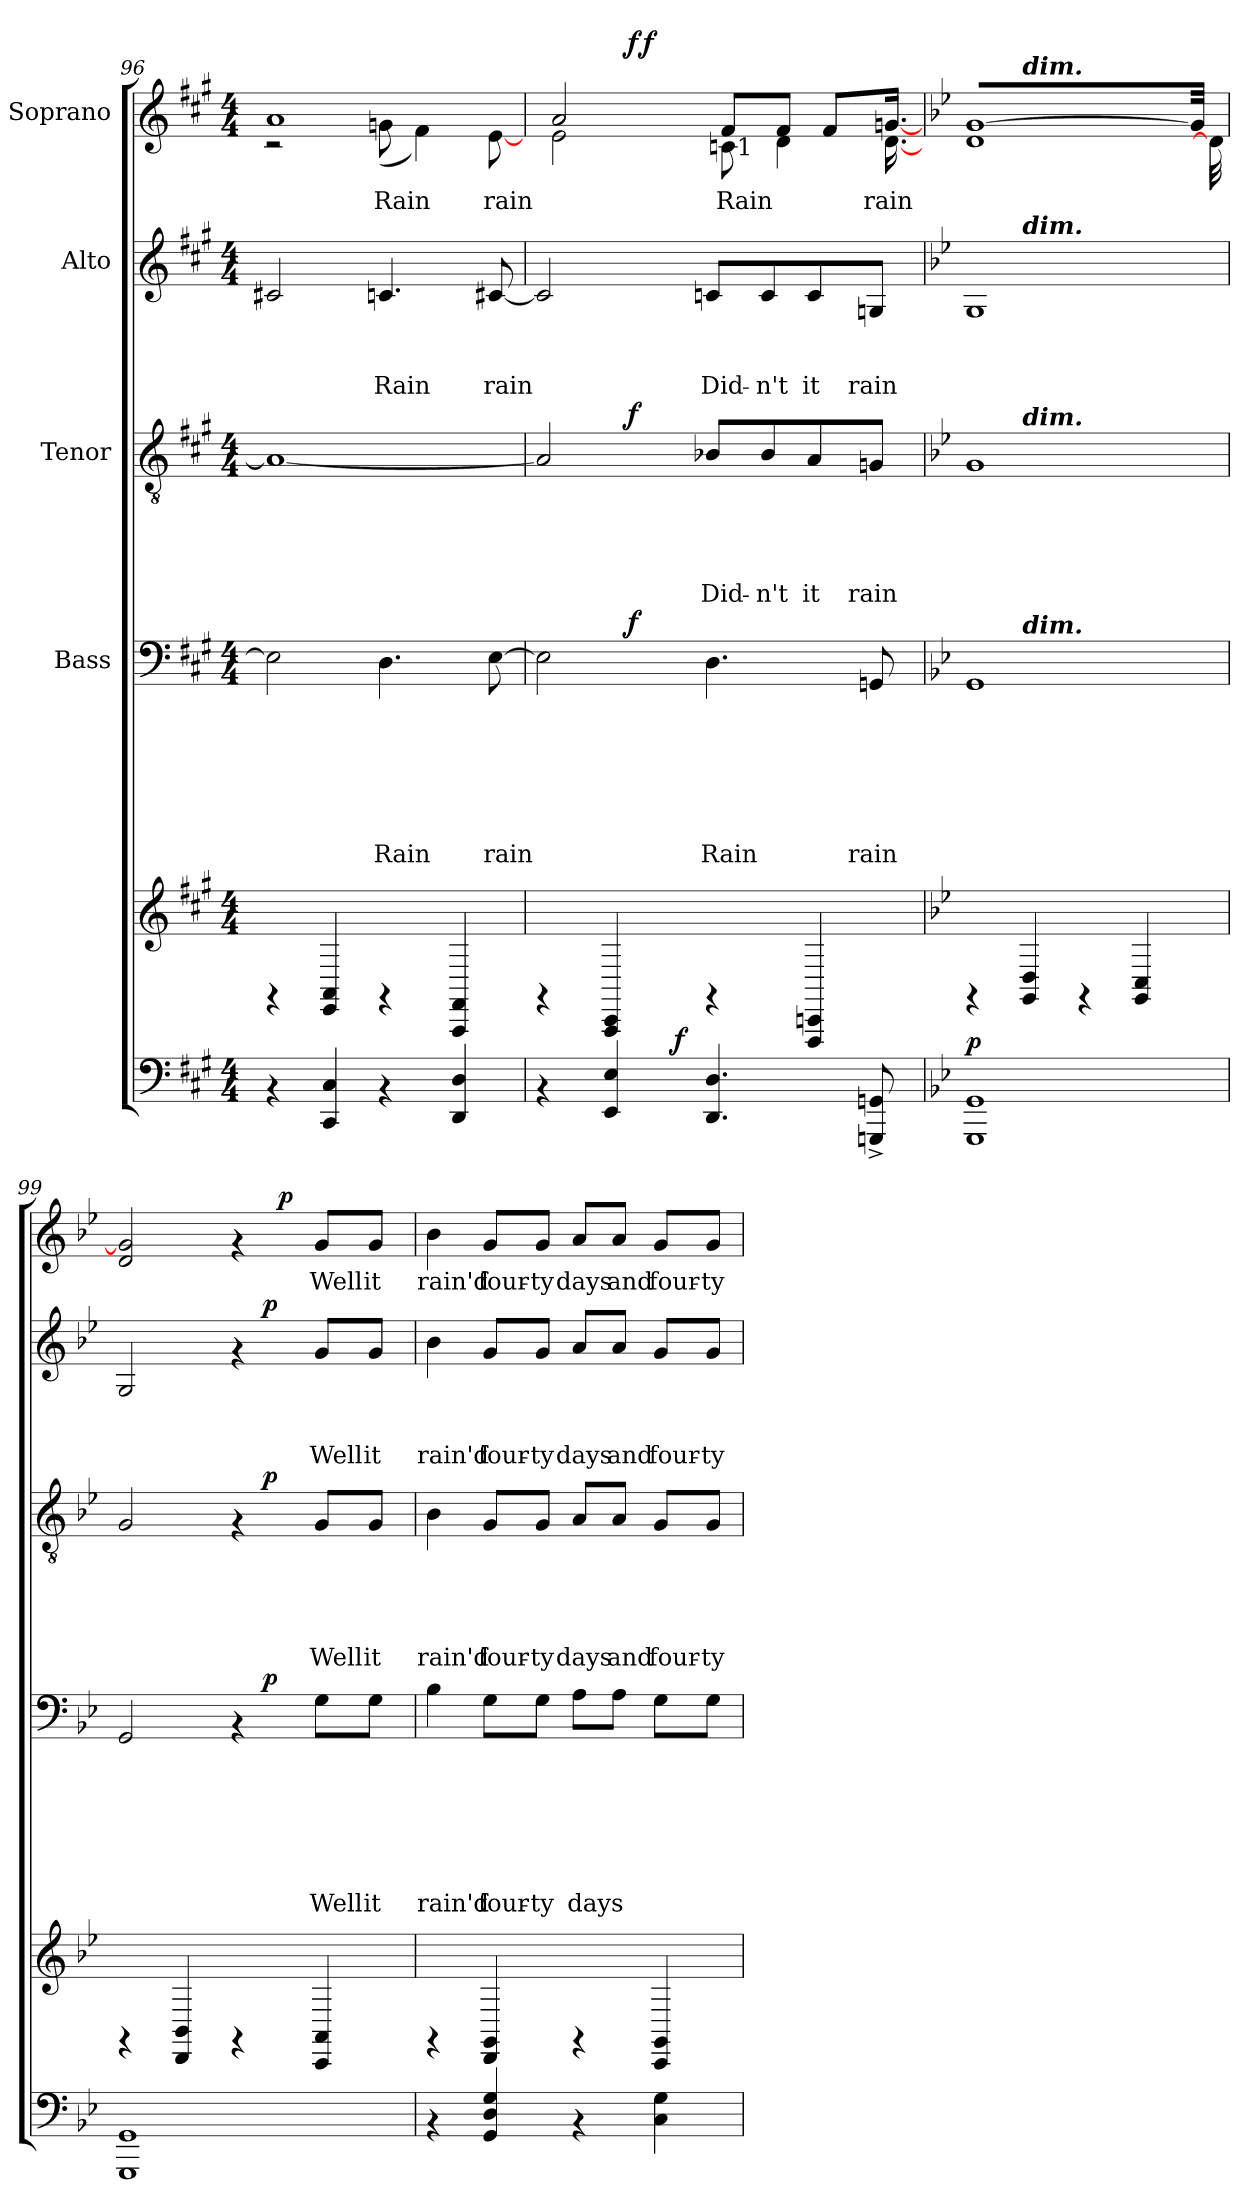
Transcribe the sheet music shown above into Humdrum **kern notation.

**kern	**kern	**dynam	**kern	**text	**text	**text	**text	**text	**text	**text	**dynam	**kern	**text	**text	**text	**text	**text	**dynam	**kern	**text	**text	**text	**dynam	**kern	**text	**dynam
*part5	*part5	*part5	*part4	*part4	*part4	*part4	*part4	*part4	*part4	*part4	*part4	*part3	*part3	*part3	*part3	*part3	*part3	*part3	*part2	*part2	*part2	*part2	*part2	*part1	*part1	*part1
*staff6	*staff5	*staff5/6	*staff4	*staff4	*staff4	*staff4	*staff4	*staff4	*staff4	*staff4	*staff4	*staff3	*staff3	*staff3	*staff3	*staff3	*staff3	*staff3	*staff2	*staff2	*staff2	*staff2	*staff2	*staff1	*staff1	*staff1
*	*	*	*I"Bass	*	*	*	*	*	*	*	*	*I"Tenor	*	*	*	*	*	*	*I"Alto	*	*	*	*	*I"Soprano	*	*
*clefF4	*clefG2	*	*clefF4	*	*	*	*	*	*	*	*	*clefGv2	*	*	*	*	*	*	*clefG2	*	*	*	*	*clefG2	*	*
*k[f#c#g#]	*k[f#c#g#]	*	*k[f#c#g#]	*	*	*	*	*	*	*	*	*k[f#c#g#]	*	*	*	*	*	*	*k[f#c#g#]	*	*	*	*	*k[f#c#g#]	*	*
*A:	*A:	*	*A:	*	*	*	*	*	*	*	*	*A:	*	*	*	*	*	*	*A:	*	*	*	*	*A:	*	*
*M4/4	*M4/4	*	*M4/4	*	*	*	*	*	*	*	*	*M4/4	*	*	*	*	*	*	*M4/4	*	*	*	*	*M4/4	*	*
=96	=96	=96	=96	=96	=96	=96	=96	=96	=96	=96	=96	=96	=96	=96	=96	=96	=96	=96	=96	=96	=96	=96	=96	=96	=96	=96
*	*	*	*	*	*	*	*	*	*	*	*	*	*	*	*	*	*	*	*	*	*	*	*	*^	*	*
4rAA	4rFF	.	2E\]	.	.	.	.	.	.	.	.	1A_	.	.	.	.	.	.	2c#X/	.	.	.	.	1a	2rc	.	.
4CC#/ 4C#/	4EE/ 4AA/	.	.	.	.	.	.	.	.	.	.	.	.	.	.	.	.	.	.	.	.	.	.	.	.	.	.
!	!	!	!	!	!	!	!	!	!	!LO:LY:b	!	!	!	!	!	!	!	!	!	!	!	!LO:LY:b	!	!	!	!LO:LY:b	!
4rAA	4rFF	.	4.D\	.	.	.	.	.	.	Rain	.	.	.	.	.	.	.	.	4.cn/	.	.	Rain	.	.	(<8gn\	Rain	.
.	.	.	.	.	.	.	.	.	.	.	.	.	.	.	.	.	.	.	.	.	.	.	.	.	4f#\)	.	.
4DD/ 4D/	4AAA/ 4FF#/	.	.	.	.	.	.	.	.	.	.	.	.	.	.	.	.	.	.	.	.	.	.	.	.	.	.
!	!	!	!	!	!	!	!	!	!	!LO:LY:b	!	!	!	!	!	!	!	!	!	!	!	!LO:LY:b	!	!	!	!LO:LY:b	!
.	.	.	[<8E\	.	.	.	.	.	.	rain	.	.	.	.	.	.	.	.	[>8c#X/	.	.	rain	.	.	[>8e\	rain	.
=97	=97	=97	=97	=97	=97	=97	=97	=97	=97	=97	=97	=97	=97	=97	=97	=97	=97	=97	=97	=97	=97	=97	=97	=97	=97	=97	=97
*^	*	*	*^	*	*	*	*	*	*	*	*	*^	*	*	*	*	*	*	*	*	*	*	*	*^	*^	*	*
4rAA	4ryy	4rFF	.	2E\]	4ryy	.	.	.	.	.	.	.	.	2A/]	4ryy	.	.	.	.	.	.	2c#/]	.	.	.	.	4ryy	32ryy	32ryy	32ryy	.	.
.	.	.	.	.	.	.	.	.	.	.	.	.	.	.	.	.	.	.	.	.	.	.	.	.	.	.	.	2a/	2e\	2ryy	.	.
4EE/ 4E/	8ryy	4AAA/ 4CC#/	.	.	16ryy	.	.	.	.	.	.	.	.	.	16ryy	.	.	.	.	.	.	.	.	.	.	.	16ryy	.	.	.	.	.
!	!	!	!	!	!	!	!	!	!	!	!	!	!LO:DY:a	!	!	!	!	!	!	!	!LO:DY:a	!	!	!	!	!	!	!	!	!	!	!LO:DY:b
.	.	.	.	.	2ryy	.	.	.	.	.	.	.	f	.	2ryy	.	.	.	.	.	f	.	.	.	.	.	32ryy	.	.	.	.	f
!	!	!	!	!	!	!	!	!	!	!	!	!	!	!	!	!	!	!	!	!	!	!	!	!	!	!	!	!	!	!	!	!LO:DY:a
.	.	.	.	.	.	.	.	.	.	.	.	.	.	.	.	.	.	.	.	.	.	.	.	.	.	.	2ryy	.	.	.	.	f
.	32ryy	.	.	.	.	.	.	.	.	.	.	.	.	.	.	.	.	.	.	.	.	.	.	.	.	.	.	.	.	.	.	.
!	!	!	!LO:DY:a=2	!	!	!	!	!	!	!	!	!	!	!	!	!	!	!	!	!	!	!	!	!	!	!	!	!	!	!	!	!
.	2ryy	.	f	.	.	.	.	.	.	.	.	.	.	.	.	.	.	.	.	.	.	.	.	.	.	.	.	.	.	.	.	.
!	!	!	!	!	!	!	!	!	!	!	!	!LO:LY:b	!	!	!	!	!	!	!	!LO:LY:b	!	!	!	!	!LO:LY:b	!	!	!	!	!	!	!
4.DD/ 4.D/	.	4rFF	.	4.D\	.	.	.	.	.	.	.	Rain	.	8B-X/L	.	.	.	.	.	Did-	.	8cn/L	.	.	Did-	.	.	.	.	.	.	.
!	!	!	!	!	!	!	!	!	!	!	!	!	!	!	!	!	!	!	!	!	!	!	!	!	!	!	!	!	!	!	!LO:LY:b	!
.	.	.	.	.	.	.	.	.	.	.	.	.	.	.	.	.	.	.	.	.	.	.	.	.	.	.	.	8f#/L	32ryy	8cn\	Rain	.
!	!	!	!	!	!	!	!	!	!	!	!	!	!	!	!	!	!	!	!	!	!	!	!	!	!	!	!	!	!LO:TX:b:t=1	!	!	!
.	.	.	.	.	.	.	.	.	.	.	.	.	.	.	.	.	.	.	.	.	.	.	.	.	.	.	.	.	4..ryy	.	.	.
!	!	!	!	!	!	!	!	!	!	!	!	!	!	!	!	!	!	!	!	!LO:LY:b	!	!	!	!	!LO:LY:b	!	!	!	!	!	!	!
.	.	.	.	.	.	.	.	.	.	.	.	.	.	8B-/	.	.	.	.	.	-n't	.	8c/	.	.	-n't	.	.	.	.	.	.	.
.	.	.	.	.	.	.	.	.	.	.	.	.	.	.	.	.	.	.	.	.	.	.	.	.	.	.	.	8f#/J	.	4d\	.	.
!	!	!	!	!	!	!	!	!	!	!	!	!	!	!	!	!	!	!	!	!LO:LY:b	!	!	!	!	!LO:LY:b	!	!	!	!	!	!	!
.	.	4FFF#/ 4CCn/	.	.	.	.	.	.	.	.	.	.	.	8A/	.	.	.	.	.	it	.	8c/	.	.	it	.	.	.	.	.	.	.
.	.	.	.	.	.	.	.	.	.	.	.	.	.	.	.	.	.	.	.	.	.	.	.	.	.	.	.	8f#/L	.	.	.	.
.	.	.	.	.	8.ryy	.	.	.	.	.	.	.	.	.	8.ryy	.	.	.	.	.	.	.	.	.	.	.	.	.	.	.	.	.
.	.	.	.	.	.	.	.	.	.	.	.	.	.	.	.	.	.	.	.	.	.	.	.	.	.	.	8ryy	.	.	.	.	.
!	!	!	!	!	!	!	!	!	!	!	!	!LO:LY:b	!	!	!	!	!	!	!	!LO:LY:b	!	!	!	!	!LO:LY:b	!	!	!	!	!	!	!
8GGGn/^< 8GGn/^<	.	.	.	8GGn/	.	.	.	.	.	.	.	rain	.	8Gn/J	.	.	.	.	.	rain	.	8Gn/J	.	.	rain	.	.	.	.	.	.	.
!	!	!	!	!	!	!	!	!	!	!	!	!	!	!	!	!	!	!	!	!	!	!	!	!	!	!	!	!	!	!	!LO:LY:b	!
.	16.ryy	.	.	.	.	.	.	.	.	.	.	.	.	.	.	.	.	.	.	.	.	.	.	.	.	.	.	[16.gn/J	.	[16.d\	rain	.
.	.	.	.	.	.	.	.	.	.	.	.	.	.	.	.	.	.	.	.	.	.	.	.	.	.	.	32ryy	.	.	.	.	.
*v	*v	*	*	*	*	*	*	*	*	*	*	*	*	*	*	*	*	*	*	*	*	*	*	*	*	*	*v	*v	*v	*v	*	*
!!LO:PB:g=z
=98	=98	=98	=98	=98	=98	=98	=98	=98	=98	=98	=98	=98	=98	=98	=98	=98	=98	=98	=98	=98	=98	=98	=98	=98	=98	=98	=98	=98
*k[b-e-]	*k[b-e-]	*	*k[b-e-]	*	*	*	*	*	*	*	*	*	*k[b-e-]	*	*	*	*	*	*	*	*k[b-e-]	*	*	*	*	*k[b-e-]	*	*
*B-:	*B-:	*	*B-:	*	*	*	*	*	*	*	*	*	*B-:	*	*	*	*	*	*	*	*B-:	*	*	*	*	*B-:	*	*
*^	*	*	*	*	*	*	*	*	*	*	*	*	*	*	*	*	*	*	*	*	*	*	*	*	*	*	*	*
!	!	!	!LO:DY:a=2	!	!	!	!	!	!	!	!	!	!	!	!	!	!	!	!	!	!	!	!	!	!	!	!	!	!
*v	*v	*	*	*	*	*	*	*	*	*	*	*	*	*	*	*	*	*	*	*	*	*^	*	*	*	*	*^	*	*
1GGG 1GG	4rFF	p	1GG	4ryy	.	.	.	.	.	.	.	.	1G	4ryy	.	.	.	.	.	.	1G	4ryy	.	.	.	.	1d [<1g	4ryy	.	.
!	!	!	!	!	!	!	!	!	!	!	!	!	!	!	!	!	!	!	!	!	!	!	!	!	!	!	!	!LO:TX:a:Bi:t=dim.	!	!
!	!	!	!	!	!	!	!	!	!	!	!	!	!	!	!	!	!	!	!	!	!	!LO:TX:a:Bi:t=dim.	!	!	!	!	!	!	!	!
!	!	!	!	!	!	!	!	!	!	!	!	!	!	!LO:TX:a:Bi:t=dim.	!	!	!	!	!	!	!	!	!	!	!	!	!	!	!	!
!	!	!	!	!LO:TX:a:Bi:t=dim.	!	!	!	!	!	!	!	!	!	!	!	!	!	!	!	!	!	!	!	!	!	!	!	!	!	!
.	4GG/ 4D/	.	.	2ryy	.	.	.	.	.	.	.	.	.	2ryy	.	.	.	.	.	.	.	2ryy	.	.	.	.	.	2ryy	.	.
.	4rFF	.	.	.	.	.	.	.	.	.	.	.	.	.	.	.	.	.	.	.	.	.	.	.	.	.	.	.	.	.
.	4GG/ 4C/	.	.	4ryy	.	.	.	.	.	.	.	.	.	4ryy	.	.	.	.	.	.	.	4ryy	.	.	.	.	.	4ryy	.	.
16ryy	16ryy	.	16ryy	16ryy	.	.	.	.	.	.	.	.	16ryy	16ryy	.	.	.	.	.	.	16ryy	16ryy	.	.	.	.	32g/J]	16ryy	.	.
.	.	.	.	.	.	.	.	.	.	.	.	.	.	.	.	.	.	.	.	.	.	.	.	.	.	.	32d\]	.	.	.
=99	=99	=99	=99	=99	=99	=99	=99	=99	=99	=99	=99	=99	=99	=99	=99	=99	=99	=99	=99	=99	=99	=99	=99	=99	=99	=99	=99	=99	=99	=99
1GGG 1GG	4rFF	.	2GG/	2ryy	.	.	.	.	.	.	.	.	2G/	2ryy	.	.	.	.	.	.	2G/	2ryy	.	.	.	.	2d/ 2g/]	2ryy	.	.
.	4DD/ 4BB-/	.	.	.	.	.	.	.	.	.	.	.	.	.	.	.	.	.	.	.	.	.	.	.	.	.	.	.	.	.
.	4rFF	.	4rAA	16.ryy	.	.	.	.	.	.	.	.	4rF	16.ryy	.	.	.	.	.	.	4rf	16.ryy	.	.	.	.	4rf	8ryy	.	.
!	!	!	!	!	!	!	!	!	!	!	!	!LO:DY:a	!	!	!	!	!	!	!	!LO:DY:a	!	!	!	!	!	!LO:DY:a	!	!	!	!
.	.	.	.	4ryy	.	.	.	.	.	.	.	p	.	4ryy	.	.	.	.	.	p	.	4ryy	.	.	.	p	.	.	.	.
!	!	!	!	!	!	!	!	!	!	!	!	!	!	!	!	!	!	!	!	!	!	!	!	!	!	!	!	!	!	!LO:DY:a
.	.	.	.	.	.	.	.	.	.	.	.	.	.	.	.	.	.	.	.	.	.	.	.	.	.	.	.	4.ryy	.	p
!	!	!	!	!	!	!	!	!	!	!	!LO:LY:b	!	!	!	!	!	!	!	!LO:LY:b	!	!	!	!	!	!LO:LY:b	!	!	!	!LO:LY:b	!
.	4CC/ 4AA/	.	8G\L	.	.	.	.	.	.	.	Well	.	8G/L	.	.	.	.	.	Well	.	8g/L	.	.	.	Well	.	8g/L	.	Well	.
.	.	.	.	8ryy	.	.	.	.	.	.	.	.	.	8ryy	.	.	.	.	.	.	.	8ryy	.	.	.	.	.	.	.	.
!	!	!	!	!	!	!	!	!	!	!	!LO:LY:b	!	!	!	!	!	!	!	!LO:LY:b	!	!	!	!	!	!LO:LY:b	!	!	!	!LO:LY:b	!
.	.	.	8G\J	.	.	.	.	.	.	.	it	.	8G/J	.	.	.	.	.	it	.	8g/J	.	.	.	it	.	8g/J	.	it	.
.	.	.	.	32ryy	.	.	.	.	.	.	.	.	.	32ryy	.	.	.	.	.	.	.	32ryy	.	.	.	.	.	.	.	.
=100	=100	=100	=100	=100	=100	=100	=100	=100	=100	=100	=100	=100	=100	=100	=100	=100	=100	=100	=100	=100	=100	=100	=100	=100	=100	=100	=100	=100	=100	=100
!	!	!	!	!	!	!	!	!	!	!	!LO:LY:b	!	!	!	!	!	!	!	!LO:LY:b	!	!	!	!	!	!LO:LY:b	!	!	!	!LO:LY:b	!
*	*	*	*v	*v	*	*	*	*	*	*	*	*	*	*	*	*	*	*	*	*	*v	*v	*	*	*	*	*v	*v	*	*
*	*	*	*	*	*	*	*	*	*	*	*	*v	*v	*	*	*	*	*	*	*	*	*	*	*	*	*	*
4rAA	4rFF	.	4B-\	.	.	.	.	.	.	rain'd	.	4B-\	.	.	.	.	rain'd	.	4b-\	.	.	rain'd	.	4b->\	rain'd	.
!	!	!	!	!	!	!	!	!	!	!LO:LY:b	!	!	!	!	!	!	!LO:LY:b	!	!	!	!	!LO:LY:b	!	!	!LO:LY:b	!
4GG/ 4D/ 4G/	4DD/ 4GG/	.	8G\L	.	.	.	.	.	.	four-	.	8G/L	.	.	.	.	four-	.	8g/L	.	.	four-	.	8g/L	four-	.
!	!	!	!	!	!	!	!	!	!	!LO:LY:b	!	!	!	!	!	!	!LO:LY:b	!	!	!	!	!LO:LY:b	!	!	!LO:LY:b	!
.	.	.	8G\J	.	.	.	.	.	.	-ty	.	8G/J	.	.	.	.	-ty	.	8g/J	.	.	-ty	.	8g/J	-ty	.
!	!	!	!	!	!	!	!	!	!	!LO:LY:b	!	!	!	!	!	!	!LO:LY:b	!	!	!	!	!LO:LY:b	!	!	!LO:LY:b	!
4rAA	4rFF	.	8A\L	.	.	.	.	.	.	days	.	8A/L	.	.	.	.	days	.	8a/L	.	.	days	.	8a/L	days	.
!	!	!	!	!	!	!	!	!	!	!	!	!	!	!	!	!	!LO:LY:b	!	!	!	!	!LO:LY:b	!	!	!LO:LY:b	!
.	.	.	8A\J	.	.	.	.	.	.	.	.	8A/J	.	.	.	.	and	.	8a/J	.	.	and	.	8a/J	and	.
!	!	!	!	!	!	!	!	!	!	!	!	!	!	!	!	!	!LO:LY:b	!	!	!	!	!LO:LY:b	!	!	!LO:LY:b	!
4C\ 4G\	4CC/ 4GG/	.	8G\L	.	.	.	.	.	.	.	.	8G/L	.	.	.	.	four-	.	8g/L	.	.	four-	.	8g/L	four-	.
!	!	!	!	!	!	!	!	!	!	!	!	!	!	!	!	!	!LO:LY:b	!	!	!	!	!LO:LY:b	!	!	!LO:LY:b	!
.	.	.	8G\J	.	.	.	.	.	.	.	.	8G/J	.	.	.	.	-ty	.	8g/J	.	.	-ty	.	8g/J	-ty	.
=	=	=	=	=	=	=	=	=	=	=	=	=	=	=	=	=	=	=	=	=	=	=	=	=	=	=
*-	*-	*-	*-	*-	*-	*-	*-	*-	*-	*-	*-	*-	*-	*-	*-	*-	*-	*-	*-	*-	*-	*-	*-	*-	*-	*-
